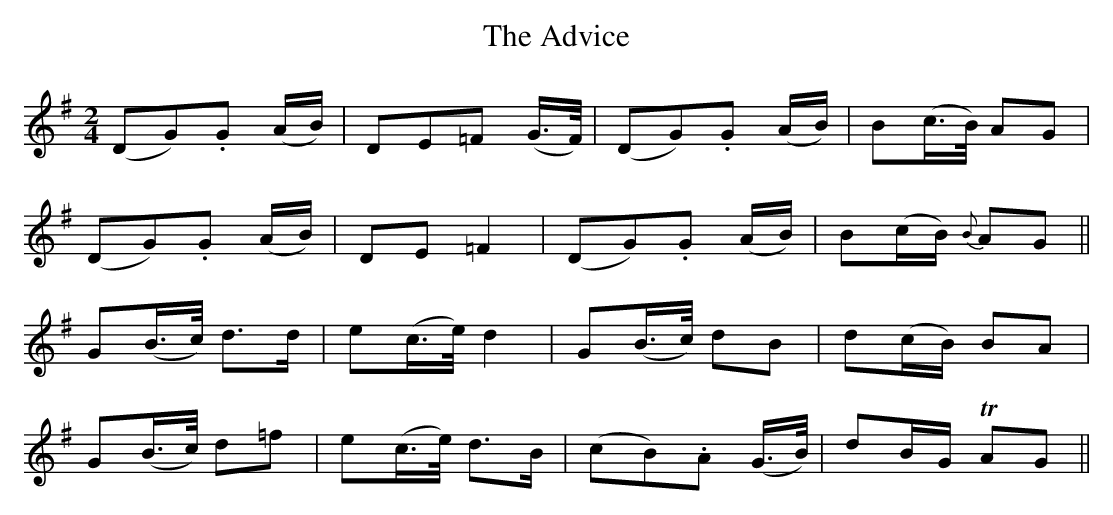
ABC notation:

X:1
T: The Advice
M: 2/4
L: 1/8
K: G
(DG).G (A/2B/2) | DE=F (G3/4F/4) | (DG).G (A/2B/2) | B(c3/4B/4) AG |
 (DG).G (A/2B/2) | DE =F2 | (DG).G (A/2B/2) | B(c/2B/2) {B}AG ||
G(B3/4c/4) d>d | e(c3/4e/4) d2 | G(B3/4c/4) dB | d(c/2B/2) BA |
G(B3/4c/4) d=f | e(c3/4e/4) d>B | (cB).A (G3/4B/4) | dB/2G/2 TAG ||
